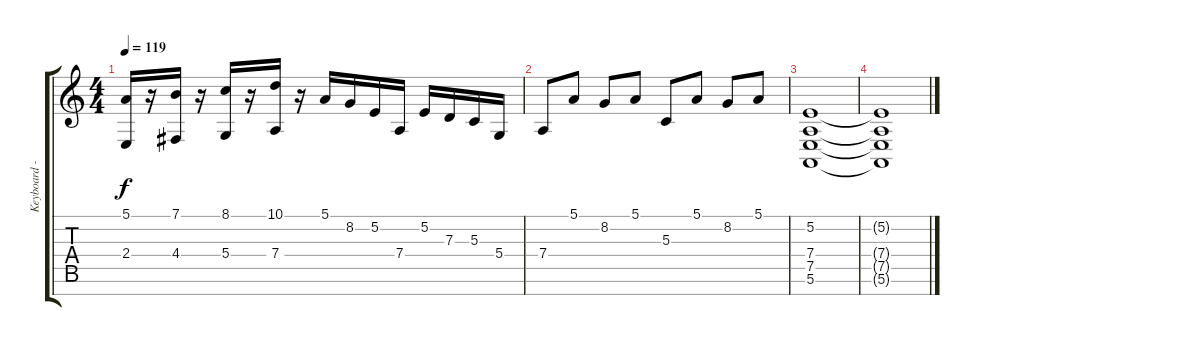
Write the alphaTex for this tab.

\track ("Keyboard - Recorded" "Keyboard -") {instrument tubularbells}
\staff {score tabs}
\tuning (E4 B3 G3 D3 A2 E2 B1) {hide}
\ts (4 4)
\tempo 119
\clef g2
\ks c
(5.1 2.4).16{dy f} r.16 (7.1 4.4).16 r.16 (8.1 5.4).16 r.16 (10.1 7.4).16 r.16 5.1.16 8.2.16 5.2.16 7.4.16 5.2.16 7.3.16 5.3.16 5.4.16 |
7.4.8 5.1.8 8.2.8 5.1.8 5.3.8 5.1.8 8.2.8 5.1.8 |
(5.2 7.4 7.5 5.6).1 |
(5.2{t} 7.4{t} 7.5{t} 5.6{t}).1{volume 2}
